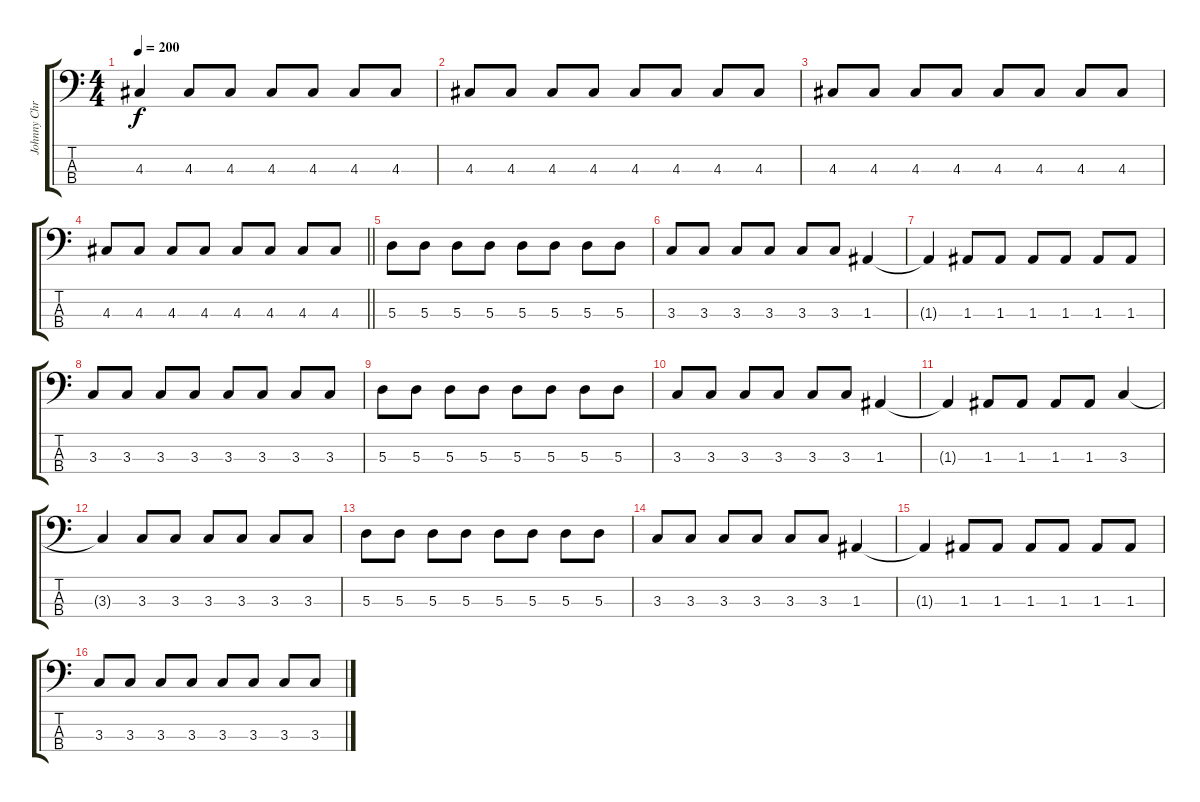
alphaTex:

\track ("Johnny Christ" "Johnny Chr") {instrument electricbasspick}
\staff {score tabs}
\tuning (G2 D2 A1 D1) {hide}
\ts (4 4)
\tempo 200
\clef f4
\ks c
4.3.4{dy f} 4.3.8 4.3.8 4.3.8 4.3.8 4.3.8 4.3.8 |
4.3.8 4.3.8 4.3.8 4.3.8 4.3.8 4.3.8 4.3.8 4.3.8 |
4.3.8 4.3.8 4.3.8 4.3.8 4.3.8 4.3.8 4.3.8 4.3.8 |
\barLineRight lightlight
4.3.8 4.3.8 4.3.8 4.3.8 4.3.8 4.3.8 4.3.8 4.3.8 |
5.3.8 5.3.8 5.3.8 5.3.8 5.3.8 5.3.8 5.3.8 5.3.8 |
3.3.8 3.3.8 3.3.8 3.3.8 3.3.8 3.3.8 1.3.4 |
1.3{t}.4 1.3.8 1.3.8 1.3.8 1.3.8 1.3.8 1.3.8 |
3.3.8 3.3.8 3.3.8 3.3.8 3.3.8 3.3.8 3.3.8 3.3.8 |
5.3.8 5.3.8 5.3.8 5.3.8 5.3.8 5.3.8 5.3.8 5.3.8 |
3.3.8 3.3.8 3.3.8 3.3.8 3.3.8 3.3.8 1.3.4 |
1.3{t}.4 1.3.8 1.3.8 1.3.8 1.3.8 3.3.4 |
3.3{t}.4 3.3.8 3.3.8 3.3.8 3.3.8 3.3.8 3.3.8 |
5.3.8 5.3.8 5.3.8 5.3.8 5.3.8 5.3.8 5.3.8 5.3.8 |
3.3.8 3.3.8 3.3.8 3.3.8 3.3.8 3.3.8 1.3.4 |
1.3{t}.4 1.3.8 1.3.8 1.3.8 1.3.8 1.3.8 1.3.8 |
3.3.8 3.3.8 3.3.8 3.3.8 3.3.8 3.3.8 3.3.8 3.3.8
